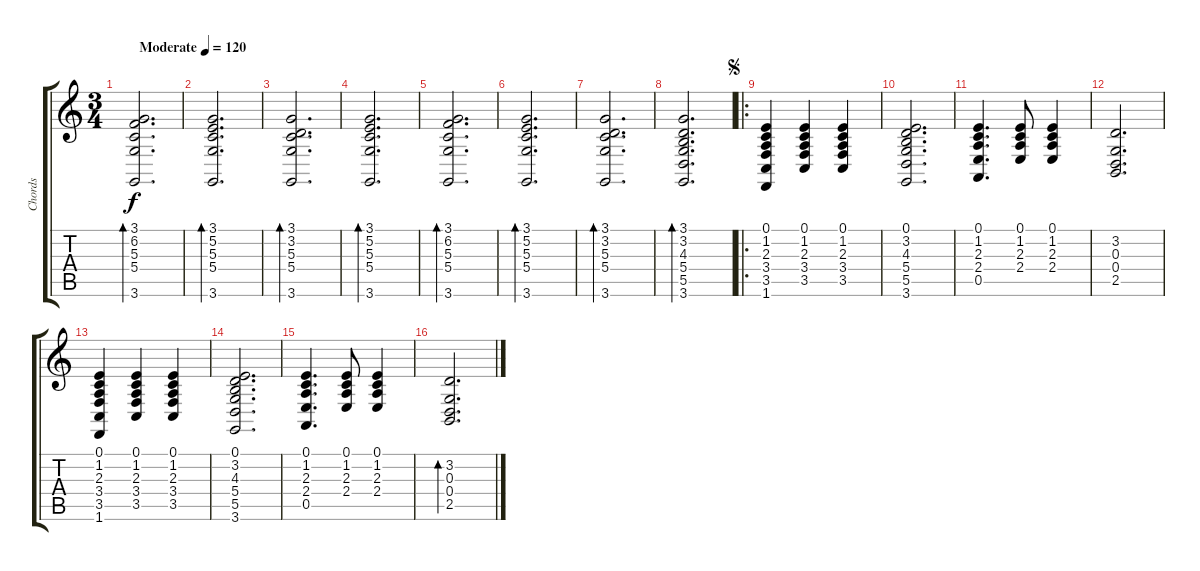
\track ("Chords" "Chords") {instrument acousticgrandpiano}
\staff {score tabs}
\tuning (E4 B3 G3 D3 A2 E2) {hide}
\ts (3 4)
\tempo (120 "Moderate")
\clef g2
\ks c
(3.1 6.2 5.3 5.4 3.6).2{d bd 60 dy f instrument acousticgrandpiano} |
(3.1 5.2 5.3 5.4 3.6).2{d bd 60} |
(3.1 3.2 5.3 5.4 3.6).2{d bd 60} |
(3.1 5.2 5.3 5.4 3.6).2{d bd 60} |
(3.1 6.2 5.3 5.4 3.6).2{d bd 60} |
(3.1 5.2 5.3 5.4 3.6).2{d bd 60} |
(3.1 3.2 5.3 5.4 3.6).2{d bd 60} |
(3.1 3.2 4.3 5.4 5.5 3.6).2{d bd 60} |
\ro
\jump segno
(0.1 1.2 2.3 3.4 3.5 1.6).4 (0.1 1.2 2.3 3.4 3.5).4 (0.1 1.2 2.3 3.4 3.5).4 |
(0.1 3.2 4.3 5.4 5.5 3.6).2{d} |
(0.1 1.2 2.3 2.4 0.5).4{d} (0.1 1.2 2.3 2.4).8 (0.1 1.2 2.3 2.4).4 |
(3.2 0.3 0.4 2.5).2{d} |
(0.1 1.2 2.3 3.4 3.5 1.6).4 (0.1 1.2 2.3 3.4 3.5).4 (0.1 1.2 2.3 3.4 3.5).4 |
(0.1 3.2 4.3 5.4 5.5 3.6).2{d} |
(0.1 1.2 2.3 2.4 0.5).4{d} (0.1 1.2 2.3 2.4).8 (0.1 1.2 2.3 2.4).4 |
(3.2 0.3 0.4 2.5).2{d bd 60}
